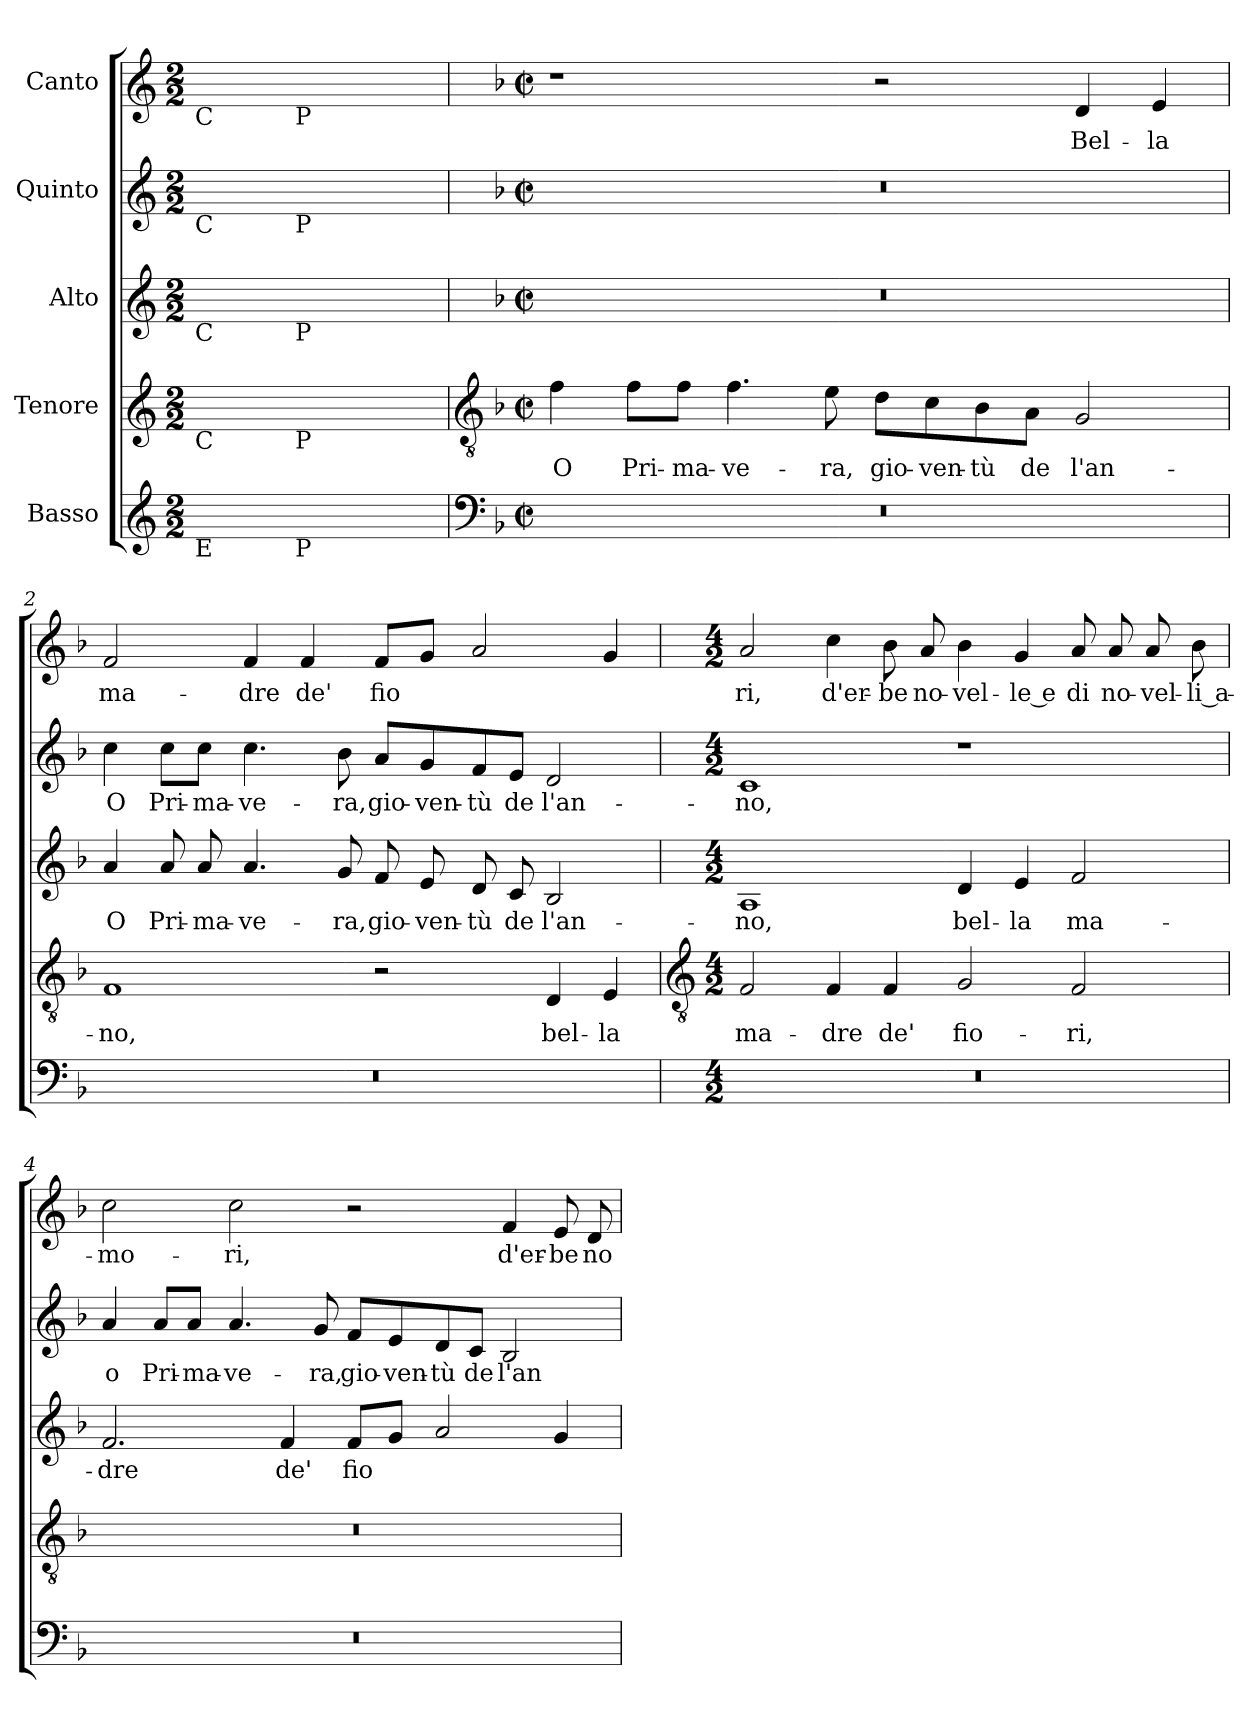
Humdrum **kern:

**kern	**kern	**text	**kern	**text	**kern	**text	**kern	**text
*part5	*part4	*part4	*part3	*part3	*part2	*part2	*part1	*part1
*staff5	*staff4	*staff4	*staff3	*staff3	*staff2	*staff2	*staff1	*staff1
*I"Basso	*I"Tenore	*	*I"Alto	*	*I"Quinto	*	*I"Canto	*
*clefG2	*clefG2	*	*clefG2	*	*clefG2	*	*clefG2	*
*k[]	*k[]	*	*k[]	*	*k[]	*	*k[]	*
*C:	*C:	*	*C:	*	*C:	*	*C:	*
*M2/2	*M2/2	*	*M2/2	*	*M2/2	*	*M2/2	*
=	=	=	=	=	=	=	=	=
!	!	!	!	!	!	!	!LO:TX:b:t=C	!
!	!	!	!	!	!LO:TX:b:t=C	!	!	!
!	!	!	!LO:TX:b:t=C	!	!	!	!	!
!	!LO:TX:b:t=C	!	!	!	!	!	!	!
!LO:TX:b:t=E	!	!	!	!	!	!	!	!
8ryy	8ryy	.	8ryy	.	8ryy	.	8ryy	.
8ryy	8ryy	.	8ryy	.	8ryy	.	8ryy	.
!	!	!	!	!	!	!	!LO:TX:b:t=P	!
!	!	!	!	!	!LO:TX:b:t=P	!	!	!
!	!	!	!LO:TX:b:t=P	!	!	!	!	!
!	!LO:TX:b:t=P	!	!	!	!	!	!	!
!LO:TX:b:t=P	!	!	!	!	!	!	!	!
4ryy	4ryy	.	4ryy	.	4ryy	.	4ryy	.
4ryy	4ryy	.	4ryy	.	4ryy	.	4ryy	.
!!LO:LB:g=z
=1	=1	=1	=1	=1	=1	=1	=1	=1
*clefF4	*clefGv2	*	*	*	*	*	*	*
*k[b-]	*k[b-]	*	*k[b-]	*	*k[b-]	*	*k[b-]	*
*F:	*F:	*	*F:	*	*F:	*	*F:	*
*M4/2	*M4/2	*	*M4/2	*	*M4/2	*	*M4/2	*
*met(c|)	*met(c|)	*	*met(c|)	*	*met(c|)	*	*met(c|)	*
!	!	!LO:LY:b	!	!	!	!	!	!
0r	4f	O	0r	.	0r	.	1r	.
!	!	!LO:LY:b	!	!	!	!	!	!
.	8f\L	Pri-	.	.	.	.	.	.
!	!	!LO:LY:b	!	!	!	!	!	!
.	8f\J	-ma-	.	.	.	.	.	.
!	!	!LO:LY:b	!	!	!	!	!	!
.	4.f	-ve-	.	.	.	.	.	.
!	!	!LO:LY:b	!	!	!	!	!	!
.	8e	-ra,	.	.	.	.	.	.
!	!	!LO:LY:b	!	!	!	!	!	!
.	8d\L	gio-	.	.	.	.	2r	.
!	!	!LO:LY:b	!	!	!	!	!	!
.	8c\	-ven-	.	.	.	.	.	.
!	!	!LO:LY:b	!	!	!	!	!	!
.	8B-\	-tù	.	.	.	.	.	.
!	!	!LO:LY:b	!	!	!	!	!	!
.	8A\J	de	.	.	.	.	.	.
!	!	!LO:LY:b	!	!	!	!	!	!LO:LY:b
.	2G	l'an-	.	.	.	.	4d	Bel-
!	!	!	!	!	!	!	!	!LO:LY:b
.	.	.	.	.	.	.	4e	-la
=2	=2	=2	=2	=2	=2	=2	=2	=2
!	!	!LO:LY:b	!	!LO:LY:b	!	!LO:LY:b	!	!LO:LY:b
0r	1F	-no,	4a	O	4cc	O	2f	ma-
!	!	!	!	!LO:LY:b	!	!LO:LY:b	!	!
.	.	.	8a	Pri-	8cc\L	Pri-	.	.
!	!	!	!	!LO:LY:b	!	!LO:LY:b	!	!
.	.	.	8a	-ma-	8cc\J	-ma-	.	.
!	!	!	!	!LO:LY:b	!	!LO:LY:b	!	!LO:LY:b
.	.	.	4.a	-ve-	4.cc	-ve-	4f	-dre
!	!	!	!	!	!	!	!	!LO:LY:b
.	.	.	.	.	.	.	4f	de'
!	!	!	!	!LO:LY:b	!	!LO:LY:b	!	!
.	.	.	8g	-ra,	8b-	-ra,	.	.
!	!	!	!	!LO:LY:b	!	!LO:LY:b	!	!LO:LY:b
.	2r	.	8f	gio-	8a/L	gio-	8fL	fio
!	!	!	!	!LO:LY:b	!	!LO:LY:b	!	!
.	.	.	8e	-ven-	8g/	-ven-	8gJ	.
!	!	!	!	!LO:LY:b	!	!LO:LY:b	!	!
.	.	.	8d	-tù	8f/	-tù	2a	.
!	!	!	!	!LO:LY:b	!	!LO:LY:b	!	!
.	.	.	8c	de	8e/J	de	.	.
!	!	!LO:LY:b	!	!LO:LY:b	!	!LO:LY:b	!	!
.	4D	bel-	2B-	l'an-	2d	l'an-	.	.
!	!	!LO:LY:b	!	!	!	!	!	!
.	4E	-la	.	.	.	.	4g	.
!!LO:LB:g=z
=3	=3	=3	=3	=3	=3	=3	=3	=3
*	*clefGv2	*	*	*	*	*	*	*
*M4/2	*M4/2	*	*M4/2	*	*M4/2	*	*M4/2	*
!	!	!LO:LY:b	!	!LO:LY:b	!	!LO:LY:b	!	!LO:LY:b
0r	2F	ma-	1A	-no,	1c	-no,	2a	ri,
!	!	!LO:LY:b	!	!	!	!	!	!LO:LY:b
.	4F	-dre	.	.	.	.	4cc	d'er-
!	!	!LO:LY:b	!	!	!	!	!	!LO:LY:b
.	4F	de'	.	.	.	.	8b-	-be
!	!	!	!	!	!	!	!	!LO:LY:b
.	.	.	.	.	.	.	8a	no-
!	!	!LO:LY:b	!	!LO:LY:b	!	!	!	!LO:LY:b
.	2G	fio-	4d	bel-	1r	.	4b-	-vel-
!	!	!	!	!LO:LY:b	!	!	!	!LO:LY:b
.	.	.	4e	-la	.	.	4g	-le e
!	!	!LO:LY:b	!	!LO:LY:b	!	!	!	!LO:LY:b
.	2F	-ri,	2f	ma-	.	.	8a	di
!	!	!	!	!	!	!	!	!LO:LY:b
.	.	.	.	.	.	.	8a	no-
!	!	!	!	!	!	!	!	!LO:LY:b
.	.	.	.	.	.	.	8a	-vel-
!	!	!	!	!	!	!	!	!LO:LY:b
.	.	.	.	.	.	.	8b-	-li a-
=4	=4	=4	=4	=4	=4	=4	=4	=4
!	!	!	!	!LO:LY:b	!	!LO:LY:b	!	!LO:LY:b
0r	0r	.	2.f	-dre	4a	o	2cc	-mo-
!	!	!	!	!	!	!LO:LY:b	!	!
.	.	.	.	.	8a/L	Pri-	.	.
!	!	!	!	!	!	!LO:LY:b	!	!
.	.	.	.	.	8a/J	-ma-	.	.
!	!	!	!	!	!	!LO:LY:b	!	!LO:LY:b
.	.	.	.	.	4.a	-ve-	2cc	-ri,
!	!	!	!	!LO:LY:b	!	!	!	!
.	.	.	4f	de'	.	.	.	.
!	!	!	!	!	!	!LO:LY:b	!	!
.	.	.	.	.	8g	-ra,	.	.
!	!	!	!	!LO:LY:b	!	!LO:LY:b	!	!
.	.	.	8fL	fio	8f/L	gio-	2r	.
!	!	!	!	!	!	!LO:LY:b	!	!
.	.	.	8gJ	.	8e/	-ven-	.	.
!	!	!	!	!	!	!LO:LY:b	!	!
.	.	.	2a	.	8d/	-tù	.	.
!	!	!	!	!	!	!LO:LY:b	!	!
.	.	.	.	.	8c/J	de	.	.
!	!	!	!	!	!	!LO:LY:b	!	!LO:LY:b
.	.	.	.	.	2B-	l'an-	4f	d'er-
!	!	!	!	!	!	!	!	!LO:LY:b
.	.	.	4g	.	.	.	8e	-be
!	!	!	!	!	!	!	!	!LO:LY:b
.	.	.	.	.	.	.	8d	no-
=	=	=	=	=	=	=	=	=
*-	*-	*-	*-	*-	*-	*-	*-	*-
